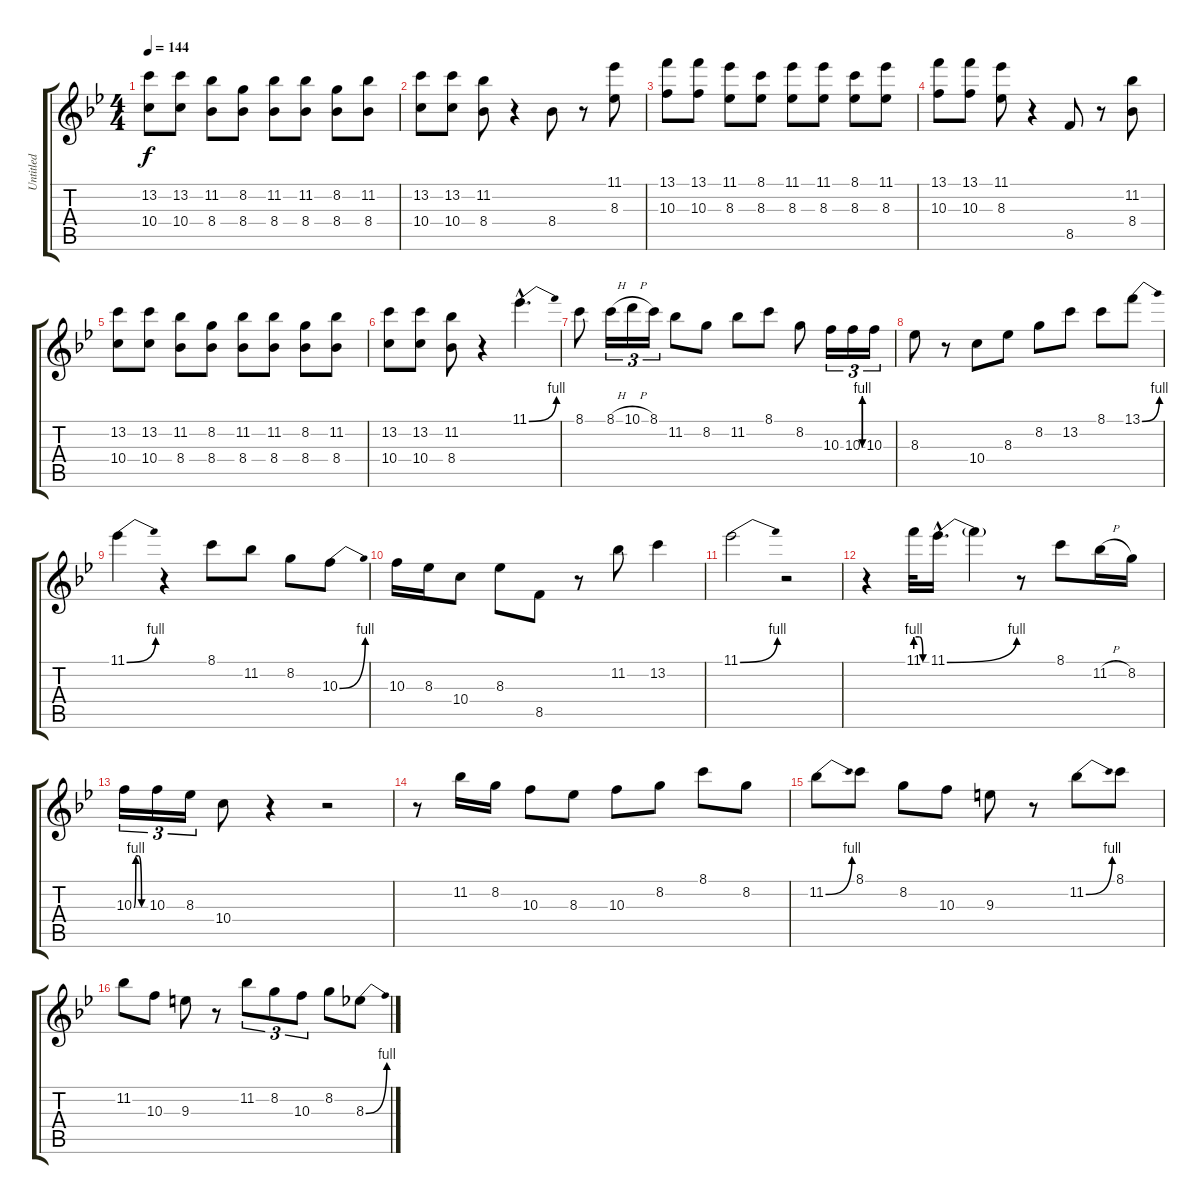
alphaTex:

\track ("Untitled" "Untitled") {instrument distortionguitar}
\staff {score tabs}
\tuning (E4 B3 G3 D3 A2 E2) {hide}
\ts (4 4)
\tempo 144
\clef g2
\ks bb
(13.2 10.4).8{dy f} (13.2 10.4).8 (11.2 8.4).8 (8.2 8.4).8 (11.2 8.4).8 (11.2 8.4).8 (8.2 8.4).8 (11.2 8.4).8 |
(13.2 10.4).8 (13.2 10.4).8 (11.2 8.4).8 r.4 8.4.8 r.8 (11.1 8.3).8 |
(13.1 10.3).8 (13.1 10.3).8 (11.1 8.3).8 (8.1 8.3).8 (11.1 8.3).8 (11.1 8.3).8 (8.1 8.3).8 (11.1 8.3).8 |
(13.1 10.3).8 (13.1 10.3).8 (11.1 8.3).8 r.4 8.5.8 r.8 (11.2 8.4).8 |
(13.2 10.4).8 (13.2 10.4).8 (11.2 8.4).8 (8.2 8.4).8 (11.2 8.4).8 (11.2 8.4).8 (8.2 8.4).8 (11.2 8.4).8 |
(13.2 10.4).8 (13.2 10.4).8 (11.2 8.4).8 r.4 11.1{be (bend 0 0 60 4) hac}.4{d} |
8.1.8 8.1{h}.16{tu (3 2)} 10.1{h}.16{tu (3 2)} 8.1.16{tu (3 2)} 11.2.8 8.2.8 11.2.8 8.1.8 8.2.8 10.3.16{tu (3 2)} 10.3{be (custom 0 0 10 4 25 4 40 0 60 0)}.16{tu (3 2)} 10.3.16{tu (3 2)} |
8.3.8 r.8 10.4.8 8.3.8 8.2.8 13.2.8 8.1.8 13.1{be (bend 0 0 60 4)}.8 |
11.1{be (bend 0 0 60 4)}.4 r.4 8.1.8 11.2.8 8.2.8 10.3{be (bend 0 0 60 4)}.8 |
10.3.16 8.3.16 10.4.8 8.3.8 8.5.8 r.8 11.2.8 13.2.4 |
11.1{be (bend 0 0 60 4)}.2 r.2 |
r.4 11.1{be (custom 0 4 20 4 40 0 60 0)}.32 11.1{be (bend 0 0 60 4) hac}.16{d} 11.1{t}.4 r.8 8.1.8 11.2{h}.16 8.2.16 |
10.3{be (custom 0 0 10 4 25 4 40 0 60 0)}.16{tu (3 2)} 10.3.16{tu (3 2)} 8.3.16{tu (3 2)} 10.4.8 r.4 r.2 |
r.8 11.2.16 8.2.16 10.3.8 8.3.8 10.3.8 8.2.8 8.1.8 8.2.8 |
11.2{be (bend 0 0 60 4)}.8 8.1.8 8.2.8 10.3.8 9.3.8 r.8 11.2{be (bend 0 0 60 4)}.8 8.1.8 |
11.2.8 10.3.8 9.3.8 r.8 11.2.8{tu (3 2)} 8.2.8{tu (3 2)} 10.3.8{tu (3 2)} 8.2.8 8.3{be (bend 0 0 60 4)}.8
